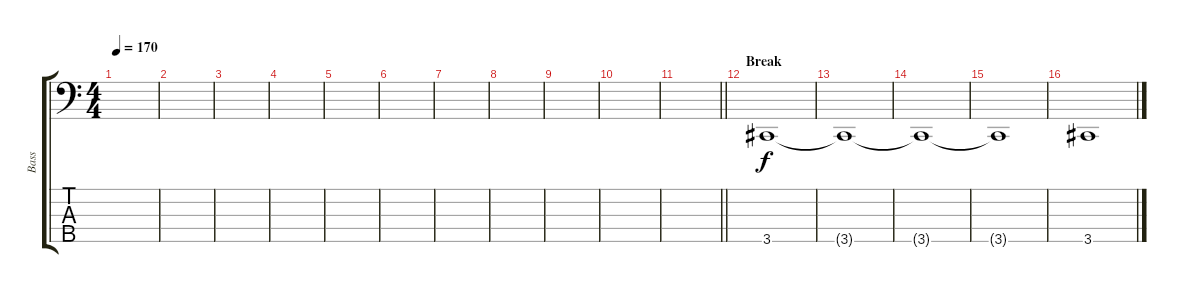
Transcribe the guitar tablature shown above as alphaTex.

\track ("Bass" "Bass") {instrument electricbasspick}
\staff {score tabs}
\tuning (Gb2 Db2 Ab1 Db1 Bb0) {hide}
\ts (4 4)
\tempo 170
\clef f4
\ks c
|
|
|
|
|
|
|
|
|
|
\barLineRight lightlight
|
\section ("" "Break")
3.5.1 |
3.5{t}.1 |
3.5{t}.1 |
3.5{t}.1 |
3.5.1
